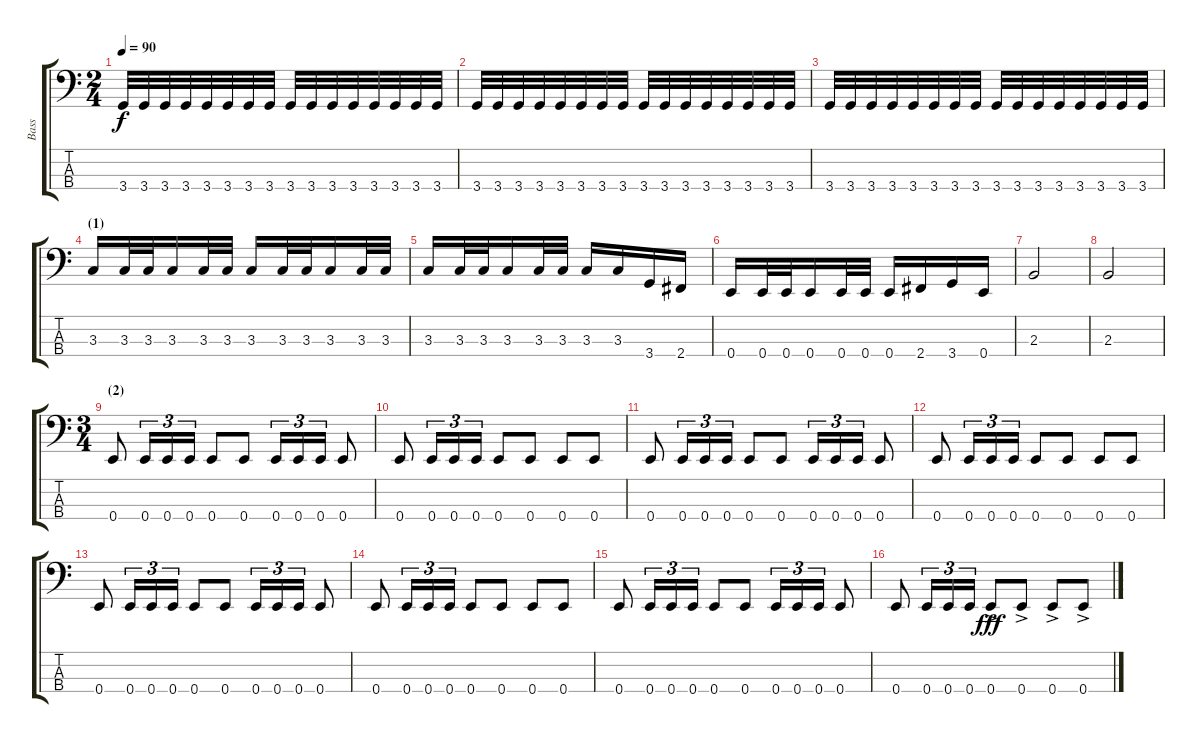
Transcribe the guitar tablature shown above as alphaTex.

\track ("Bass" "Bass") {instrument electricbasspick}
\staff {score tabs}
\tuning (G2 D2 A1 E1) {hide}
\ts (2 4)
\tempo 90
\clef f4
\ks c
3.4.32{dy f} 3.4.32 3.4.32 3.4.32 3.4.32 3.4.32 3.4.32 3.4.32 3.4.32 3.4.32 3.4.32 3.4.32 3.4.32 3.4.32 3.4.32 3.4.32 |
3.4.32 3.4.32 3.4.32 3.4.32 3.4.32 3.4.32 3.4.32 3.4.32 3.4.32 3.4.32 3.4.32 3.4.32 3.4.32 3.4.32 3.4.32 3.4.32 |
3.4.32 3.4.32 3.4.32 3.4.32 3.4.32 3.4.32 3.4.32 3.4.32 3.4.32 3.4.32 3.4.32 3.4.32 3.4.32 3.4.32 3.4.32 3.4.32 |
\section ("" "(1)")
3.3.16 3.3.32 3.3.32 3.3.16 3.3.32 3.3.32 3.3.16 3.3.32 3.3.32 3.3.16 3.3.32 3.3.32 |
3.3.16 3.3.32 3.3.32 3.3.16 3.3.32 3.3.32 3.3.16 3.3.16 3.4.16 2.4.16 |
0.4.16 0.4.32 0.4.32 0.4.16 0.4.32 0.4.32 0.4.16 2.4.16 3.4.16 0.4.16 |
2.3.2 |
2.3.2 |
\ts (3 4)
\section ("" "(2)")
0.4.8 0.4.16{tu (3 2)} 0.4.16{tu (3 2)} 0.4.16{tu (3 2)} 0.4.8 0.4.8 0.4.16{tu (3 2)} 0.4.16{tu (3 2)} 0.4.16{tu (3 2)} 0.4.8 |
0.4.8 0.4.16{tu (3 2)} 0.4.16{tu (3 2)} 0.4.16{tu (3 2)} 0.4.8 0.4.8 0.4.8 0.4.8 |
0.4.8 0.4.16{tu (3 2)} 0.4.16{tu (3 2)} 0.4.16{tu (3 2)} 0.4.8 0.4.8 0.4.16{tu (3 2)} 0.4.16{tu (3 2)} 0.4.16{tu (3 2)} 0.4.8 |
0.4.8 0.4.16{tu (3 2)} 0.4.16{tu (3 2)} 0.4.16{tu (3 2)} 0.4.8 0.4.8 0.4.8 0.4.8 |
0.4.8 0.4.16{tu (3 2)} 0.4.16{tu (3 2)} 0.4.16{tu (3 2)} 0.4.8 0.4.8 0.4.16{tu (3 2)} 0.4.16{tu (3 2)} 0.4.16{tu (3 2)} 0.4.8 |
0.4.8 0.4.16{tu (3 2)} 0.4.16{tu (3 2)} 0.4.16{tu (3 2)} 0.4.8 0.4.8 0.4.8 0.4.8 |
0.4.8 0.4.16{tu (3 2)} 0.4.16{tu (3 2)} 0.4.16{tu (3 2)} 0.4.8 0.4.8 0.4.16{tu (3 2)} 0.4.16{tu (3 2)} 0.4.16{tu (3 2)} 0.4.8 |
0.4.8 0.4.16{tu (3 2)} 0.4.16{tu (3 2)} 0.4.16{tu (3 2)} 0.4{ac}.8{dy fff} 0.4{ac}.8 0.4{ac}.8 0.4{ac}.8
